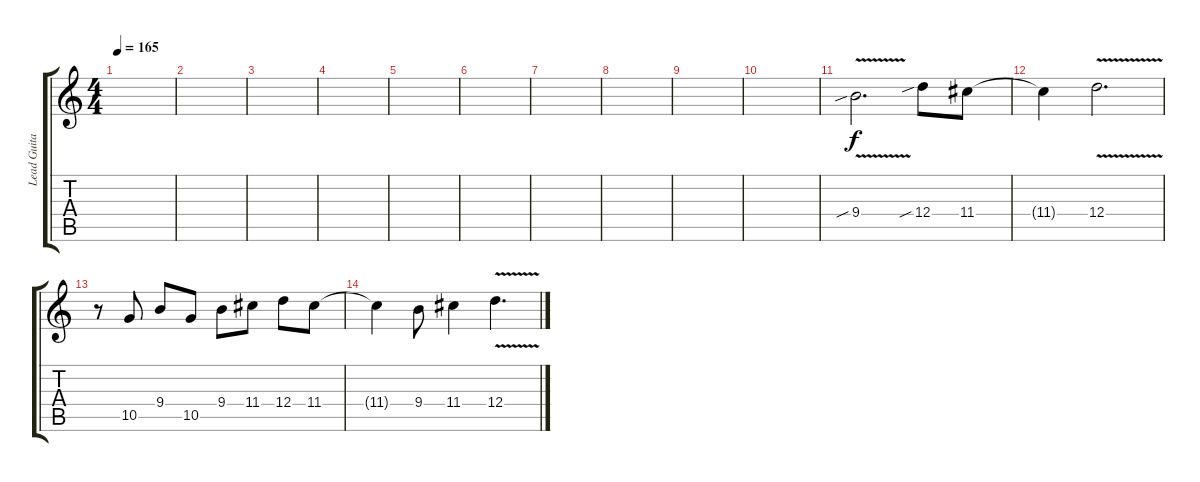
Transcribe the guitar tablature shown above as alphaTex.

\track ("Lead Guitar 2" "Lead Guita") {instrument distortionguitar}
\staff {score tabs}
\tuning (E4 B3 G3 D3 A2 E2) {hide}
\ts (4 4)
\tempo 165
\clef g2
\ks c
|
|
|
|
|
|
|
|
|
|
9.4{v sib}.2{d} 12.4{sib}.8 11.4.8 |
11.4{t}.4 12.4{v}.2{d} |
r.8 10.5.8 9.4.8 10.5.8 9.4.8 11.4.8 12.4.8 11.4.8 |
11.4{t}.4 9.4.8 11.4.4 12.4{v}.4{d}
